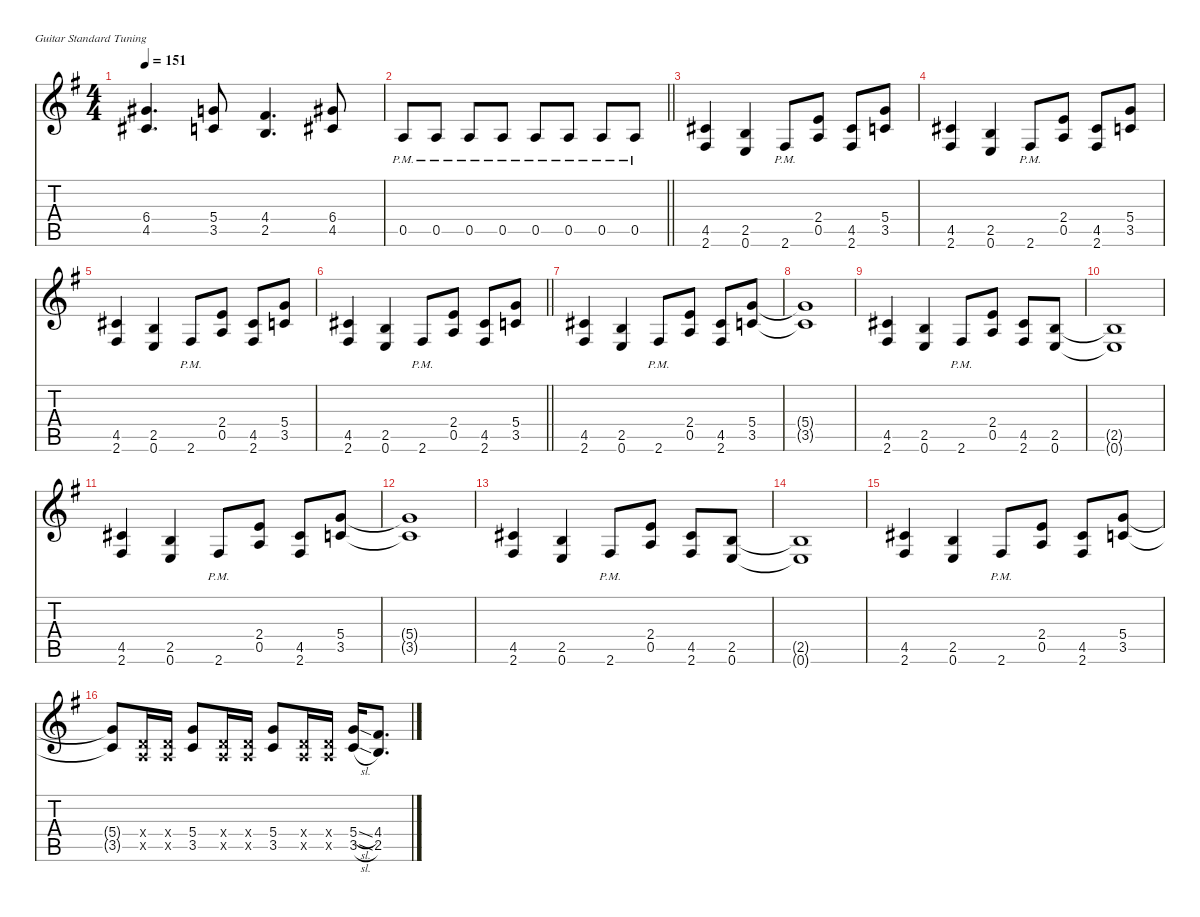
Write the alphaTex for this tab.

\defaultSystemsLayout 4
\hideDynamics
\bracketExtendMode nobrackets
\singleTrackTrackNamePolicy hidden
\multiTrackTrackNamePolicy hidden
\otherSystemsTrackNameOrientation horizontal
\track ("Guitar 1" "dist.guit.") {defaultSystemsLayout 4 mute instrument distortionguitar}
\staff {score tabs}
\tuning (E4 B3 G3 D3 A2 E2)
\ts (4 4)
\tempo 151
\clef g2
\ks eminor
(6.4{acc #} 4.5{acc #}).4{d dy f beam Up} (5.4{acc forcenatural} 3.5{acc forcenatural}).8{beam Up} (4.4{acc #} 2.5{acc forcenatural}).4{d beam Up} (6.4{acc #} 4.5{acc #}).8{beam Up} |
\barLineRight lightlight
0.5{pm acc forcenatural}.8{beam Up} 0.5{pm acc forcenatural}.8{beam Up} 0.5{pm acc forcenatural}.8{beam Up} 0.5{pm acc forcenatural}.8{beam Up} 0.5{pm acc forcenatural}.8{beam Up} 0.5{pm acc forcenatural}.8{beam Up} 0.5{pm acc forcenatural}.8{beam Up} 0.5{pm acc forcenatural}.8{beam Up} |
(4.5{acc #} 2.6{acc #}).4{beam Up} (2.5{acc forcenatural} 0.6{acc forcenatural}).4{beam Up} 2.6{pm acc #}.8{beam Up} (2.4{acc forcenatural} 0.5{acc forcenatural}).8{beam Up} (4.5{acc #} 2.6{acc #}).8{beam Up} (5.4{acc forcenatural} 3.5{acc forcenatural}).8{beam Up} |
(4.5{acc #} 2.6{acc #}).4{beam Up} (2.5{acc forcenatural} 0.6{acc forcenatural}).4{beam Up} 2.6{pm acc #}.8{beam Up} (2.4{acc forcenatural} 0.5{acc forcenatural}).8{beam Up} (4.5{acc #} 2.6{acc #}).8{beam Up} (5.4{acc forcenatural} 3.5{acc forcenatural}).8{beam Up} |
(4.5{acc #} 2.6{acc #}).4{beam Up} (2.5{acc forcenatural} 0.6{acc forcenatural}).4{beam Up} 2.6{pm acc #}.8{beam Up} (2.4{acc forcenatural} 0.5{acc forcenatural}).8{beam Up} (4.5{acc #} 2.6{acc #}).8{beam Up} (5.4{acc forcenatural} 3.5{acc forcenatural}).8{beam Up} |
\barLineRight lightlight
(4.5{acc #} 2.6{acc #}).4{beam Up} (2.5{acc forcenatural} 0.6{acc forcenatural}).4{beam Up} 2.6{pm acc #}.8{beam Up} (2.4{acc forcenatural} 0.5{acc forcenatural}).8{beam Up} (4.5{acc #} 2.6{acc #}).8{beam Up} (5.4{acc forcenatural} 3.5{acc forcenatural}).8{beam Up} |
(4.5{acc #} 2.6{acc #}).4{beam Up} (2.5{acc forcenatural} 0.6{acc forcenatural}).4{beam Up} 2.6{pm acc #}.8{beam Up} (2.4{acc forcenatural} 0.5{acc forcenatural}).8{beam Up} (4.5{acc #} 2.6{acc #}).8{beam Up} (5.4{acc forcenatural} 3.5{acc forcenatural}).8{beam Up} |
(5.4{t acc forcenatural} 3.5{t acc forcenatural}).1{beam Up} |
(4.5{acc #} 2.6{acc #}).4{beam Up} (2.5{acc forcenatural} 0.6{acc forcenatural}).4{beam Up} 2.6{pm acc #}.8{beam Up} (2.4{acc forcenatural} 0.5{acc forcenatural}).8{beam Up} (4.5{acc #} 2.6{acc #}).8{beam Up} (2.5{acc forcenatural} 0.6{acc forcenatural}).8{beam Up} |
(2.5{t acc forcenatural} 0.6{t acc forcenatural}).1{beam Up} |
(4.5{acc #} 2.6{acc #}).4{beam Up} (2.5{acc forcenatural} 0.6{acc forcenatural}).4{beam Up} 2.6{pm acc #}.8{beam Up} (2.4{acc forcenatural} 0.5{acc forcenatural}).8{beam Up} (4.5{acc #} 2.6{acc #}).8{beam Up} (5.4{acc forcenatural} 3.5{acc forcenatural}).8{beam Up} |
(5.4{t acc forcenatural} 3.5{t acc forcenatural}).1{beam Up} |
(4.5{acc #} 2.6{acc #}).4{beam Up} (2.5{acc forcenatural} 0.6{acc forcenatural}).4{beam Up} 2.6{pm acc #}.8{beam Up} (2.4{acc forcenatural} 0.5{acc forcenatural}).8{beam Up} (4.5{acc #} 2.6{acc #}).8{beam Up} (2.5{acc forcenatural} 0.6{acc forcenatural}).8{beam Up} |
(2.5{t acc forcenatural} 0.6{t acc forcenatural}).1{beam Up} |
(4.5{acc #} 2.6{acc #}).4{beam Up} (2.5{acc forcenatural} 0.6{acc forcenatural}).4{beam Up} 2.6{pm acc #}.8{beam Up} (2.4{acc forcenatural} 0.5{acc forcenatural}).8{beam Up} (4.5{acc #} 2.6{acc #}).8{beam Up} (5.4{acc forcenatural} 3.5{acc forcenatural}).8{beam Up} |
(5.4{t acc forcenatural} 3.5{t acc forcenatural}).8{beam Up} (0.4{x acc forcenatural} 0.5{x acc forcenatural}).16{beam Up} (0.4{x acc forcenatural} 0.5{x acc forcenatural}).16{beam Up} (5.4{acc forcenatural} 3.5{acc forcenatural}).8{beam Up} (0.4{x acc forcenatural} 0.5{x acc forcenatural}).16{beam Up} (0.4{x acc forcenatural} 0.5{x acc forcenatural}).16{beam Up} (5.4{acc forcenatural} 3.5{acc forcenatural}).8{beam Up} (0.4{x acc forcenatural} 0.5{x acc forcenatural}).16{beam Up} (0.4{x acc forcenatural} 0.5{x acc forcenatural}).16{beam Up} (5.4{sl acc forcenatural} 3.5{sl acc forcenatural}).16{beam Up} (4.4{acc #} 2.5{acc forcenatural}).8{d beam Up}
